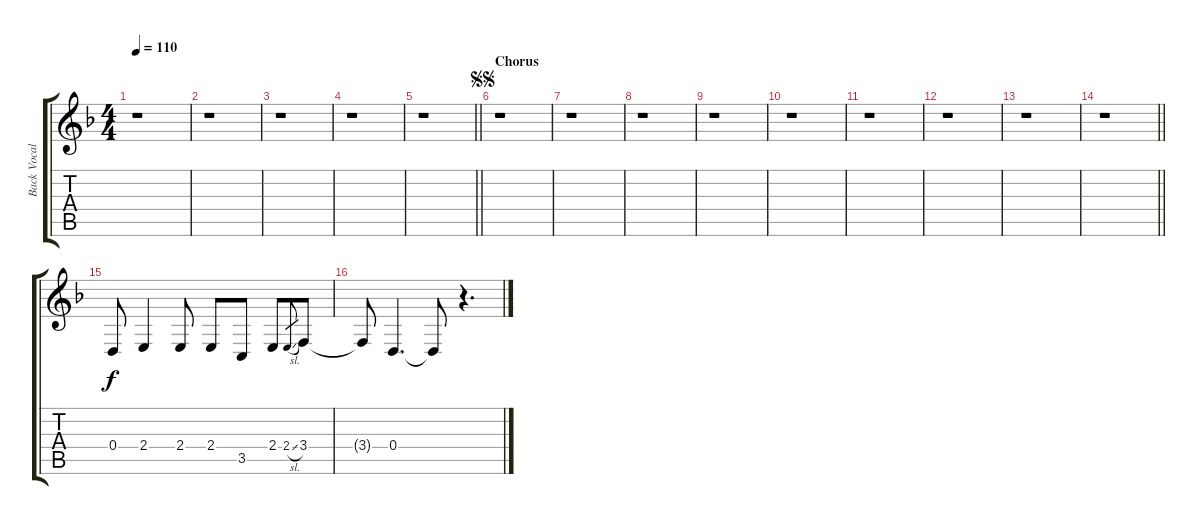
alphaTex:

\track ("Back Vocal" "Back Vocal") {instrument clarinet}
\staff {score tabs}
\tuning (E4 B3 G3 D3 A2 D2) {hide}
\ts (4 4)
\tempo 110
\clef g2
\ks f
r.1{dy f} |
r.1 |
r.1 |
r.1 |
\barLineRight lightlight
r.1 |
\section ("" "Chorus")
\jump segnosegno
r.1 |
r.1 |
r.1 |
r.1 |
r.1 |
r.1 |
r.1 |
r.1 |
\barLineRight lightlight
r.1 |
0.4.8 2.4.4 2.4.8 2.4.8 3.5.8 2.4.8 2.4{sl}.8{gr} 3.4.8 |
3.4{t}.8 0.4.4{d} 0.4{t}.8 r.4{d}
